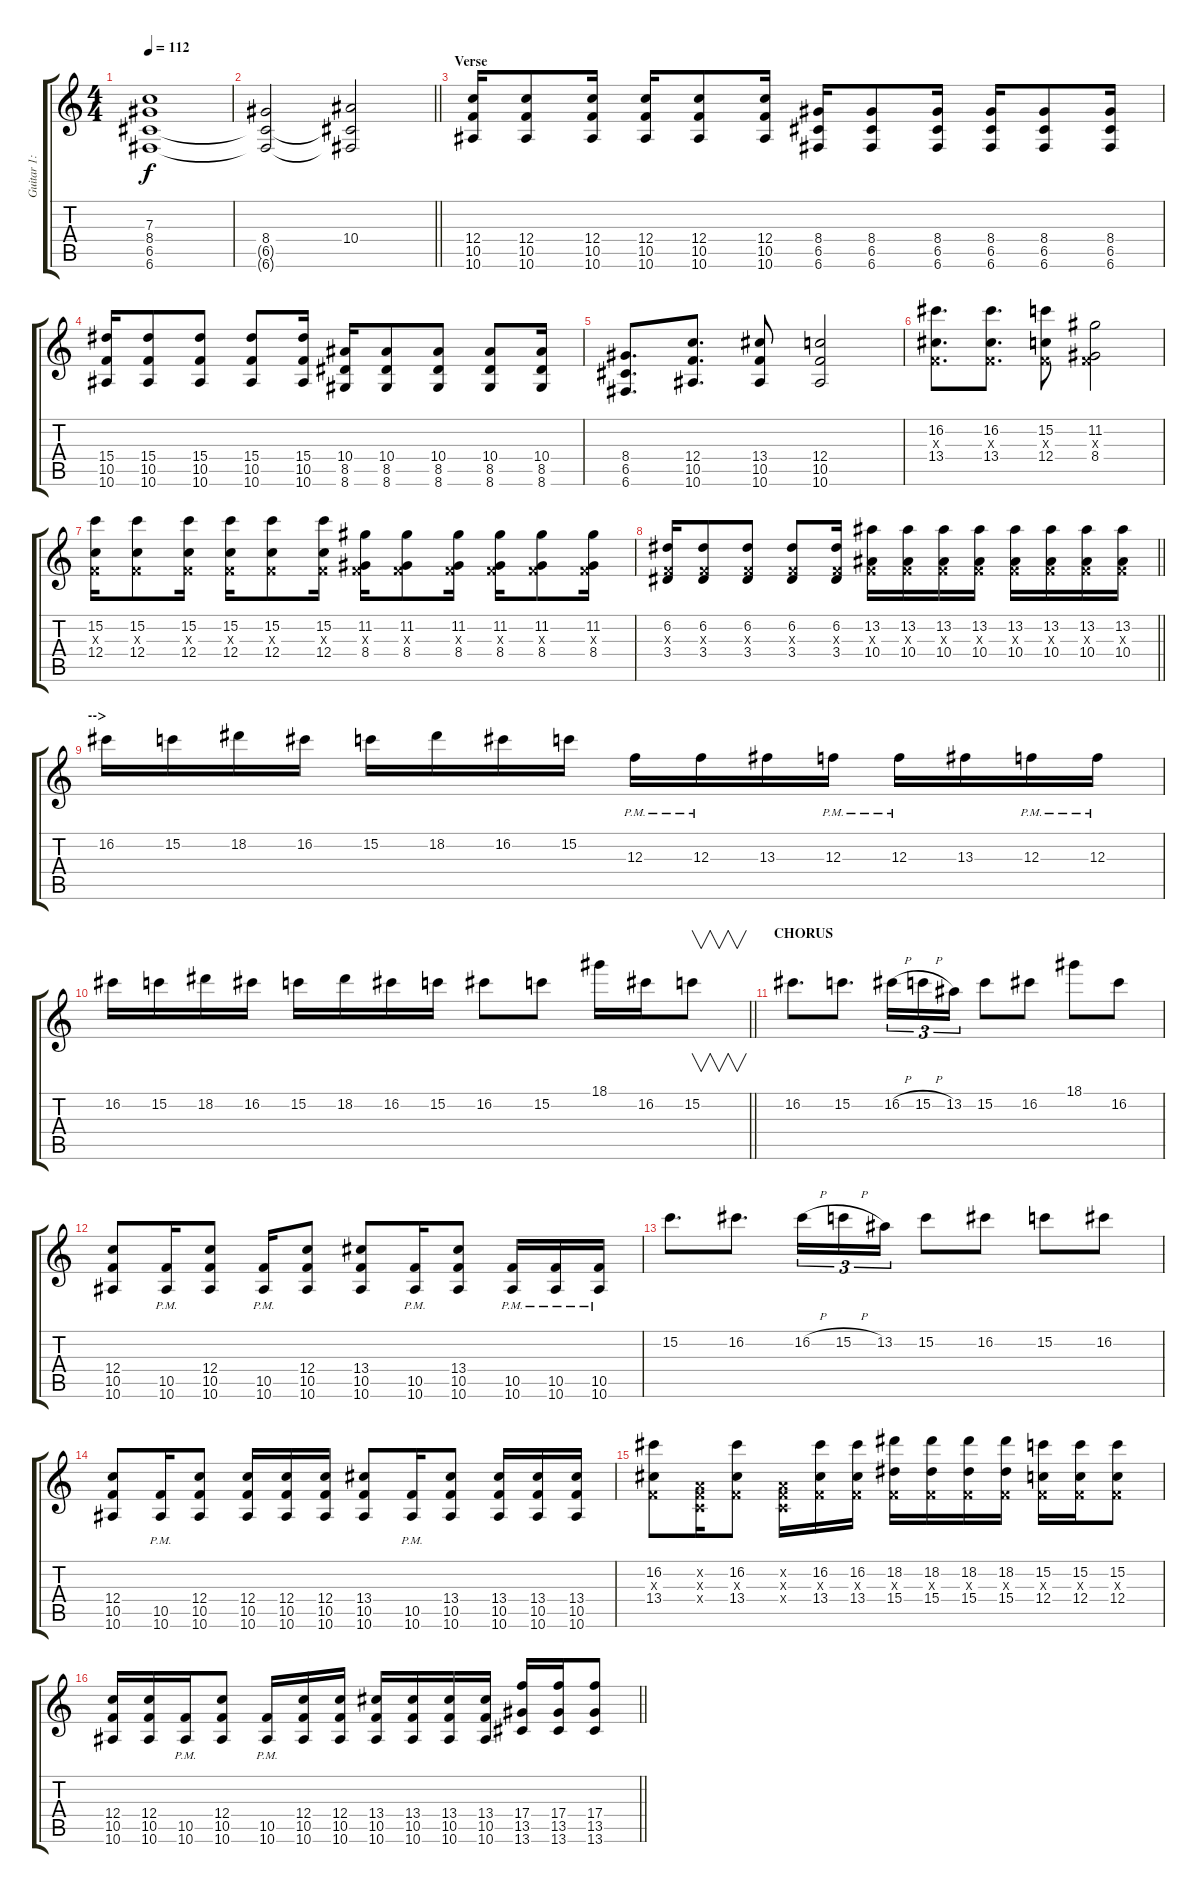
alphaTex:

\track ("Guitar 1: Johan" "Guitar 1: ") {instrument overdrivenguitar}
\staff {score tabs}
\tuning (D4 A3 F3 C3 G2 C2) {hide}
\ts (4 4)
\tempo 112
\clef g2
\ks c
(7.3 8.4 6.5 6.6).1{dy f} |
\barLineRight lightlight
(8.4 6.5{t} 6.6{t}).2 (10.4 6.5{t} 6.6{t}).2 |
\section ("" "Verse")
(12.4 10.5 10.6).16 (12.4 10.5 10.6).8 (12.4 10.5 10.6).16 (12.4 10.5 10.6).16 (12.4 10.5 10.6).8 (12.4 10.5 10.6).16 (8.4 6.5 6.6).16 (8.4 6.5 6.6).8 (8.4 6.5 6.6).16 (8.4 6.5 6.6).16 (8.4 6.5 6.6).8 (8.4 6.5 6.6).16 |
(15.4 10.5 10.6).16 (15.4 10.5 10.6).8 (15.4 10.5 10.6).8 (15.4 10.5 10.6).8 (15.4 10.5 10.6).16 (10.4 8.5 8.6).16 (10.4 8.5 8.6).8 (10.4 8.5 8.6).8 (10.4 8.5 8.6).8 (10.4 8.5 8.6).16 |
(8.4 6.5 6.6).8{d} (12.4 10.5 10.6).8{d} (13.4 10.5 10.6).8 (12.4 10.5 10.6).2 |
(16.2 0.3{x} 13.4).8{d} (16.2 0.3{x} 13.4).8{d} (15.2 0.3{x} 12.4).8 (11.2 0.3{x} 8.4).2 |
(15.2 0.3{x} 12.4).16 (15.2 0.3{x} 12.4).8 (15.2 0.3{x} 12.4).16 (15.2 0.3{x} 12.4).16 (15.2 0.3{x} 12.4).8 (15.2 0.3{x} 12.4).16 (11.2 0.3{x} 8.4).16 (11.2 0.3{x} 8.4).8 (11.2 0.3{x} 8.4).16 (11.2 0.3{x} 8.4).16 (11.2 0.3{x} 8.4).8 (11.2 0.3{x} 8.4).16 |
\barLineRight lightlight
(6.2 0.3{x} 3.4).16 (6.2 0.3{x} 3.4).8 (6.2 0.3{x} 3.4).8 (6.2 0.3{x} 3.4).8 (6.2 0.3{x} 3.4).16 (13.2 0.3{x} 10.4).16 (13.2 0.3{x} 10.4).16 (13.2 0.3{x} 10.4).16 (13.2 0.3{x} 10.4).16 (13.2 0.3{x} 10.4).16 (13.2 0.3{x} 10.4).16 (13.2 0.3{x} 10.4).16 (13.2 0.3{x} 10.4).16 |
\section ("" "-->")
16.2.16 15.2.16 18.2.16 16.2.16 15.2.16 18.2.16 16.2.16 15.2.16 12.3{pm}.16 12.3{pm}.16 13.3.16 12.3{pm}.16 12.3{pm}.16 13.3.16 12.3{pm}.16 12.3{pm}.16 |
\barLineRight lightlight
16.2.16 15.2.16 18.2.16 16.2.16 15.2.16 18.2.16 16.2.16 15.2.16 16.2.8 15.2.8 18.1.16 16.2.16 15.2.8{v} |
\section ("" "CHORUS")
16.2.8{d} 15.2.8{d} 16.2{h}.16{tu (3 2)} 15.2{h}.16{tu (3 2)} 13.2.16{tu (3 2)} 15.2.8 16.2.8 18.1.8 16.2.8 |
(12.4 10.5 10.6).8 (10.5{pm} 10.6).16 (12.4 10.5 10.6).8 (10.5{pm} 10.6).16 (12.4 10.5 10.6).8 (13.4 10.5 10.6).8 (10.5{pm} 10.6).16 (13.4 10.5 10.6).8 (10.5{pm} 10.6).16 (10.5{pm} 10.6).16 (10.5{pm} 10.6).16 |
15.2.8{d} 16.2.8{d} 16.2{h}.16{tu (3 2)} 15.2{h}.16{tu (3 2)} 13.2.16{tu (3 2)} 15.2.8 16.2.8 15.2.8 16.2.8 |
(12.4 10.5 10.6).8 (10.5{pm} 10.6).16 (12.4 10.5 10.6).8 (12.4 10.5 10.6).16 (12.4 10.5 10.6).16 (12.4 10.5 10.6).16 (13.4 10.5 10.6).8 (10.5{pm} 10.6).16 (13.4 10.5 10.6).8 (13.4 10.5 10.6).16 (13.4 10.5 10.6).16 (13.4 10.5 10.6).16 |
(16.2 0.3{x} 13.4).8 (0.2{x} 0.3{x} 0.4{x}).16 (16.2 0.3{x} 13.4).8 (0.2{x} 0.3{x} 0.4{x}).16 (16.2 0.3{x} 13.4).16 (16.2 0.3{x} 13.4).16 (18.2 0.3{x} 15.4).16 (18.2 0.3{x} 15.4).16 (18.2 0.3{x} 15.4).16 (18.2 0.3{x} 15.4).16 (15.2 0.3{x} 12.4).16 (15.2 0.3{x} 12.4).16 (15.2 0.3{x} 12.4).8 |
\barLineRight lightlight
(12.4 10.5 10.6).16 (12.4 10.5 10.6).16 (10.5{pm} 10.6).16 (12.4 10.5 10.6).8 (10.5{pm} 10.6).16 (12.4 10.5 10.6).16 (12.4 10.5 10.6).16 (13.4 10.5 10.6).16 (13.4 10.5 10.6).16 (13.4 10.5 10.6).16 (13.4 10.5 10.6).16 (17.4 13.5 13.6).16 (17.4 13.5 13.6).16 (17.4 13.5 13.6).8
